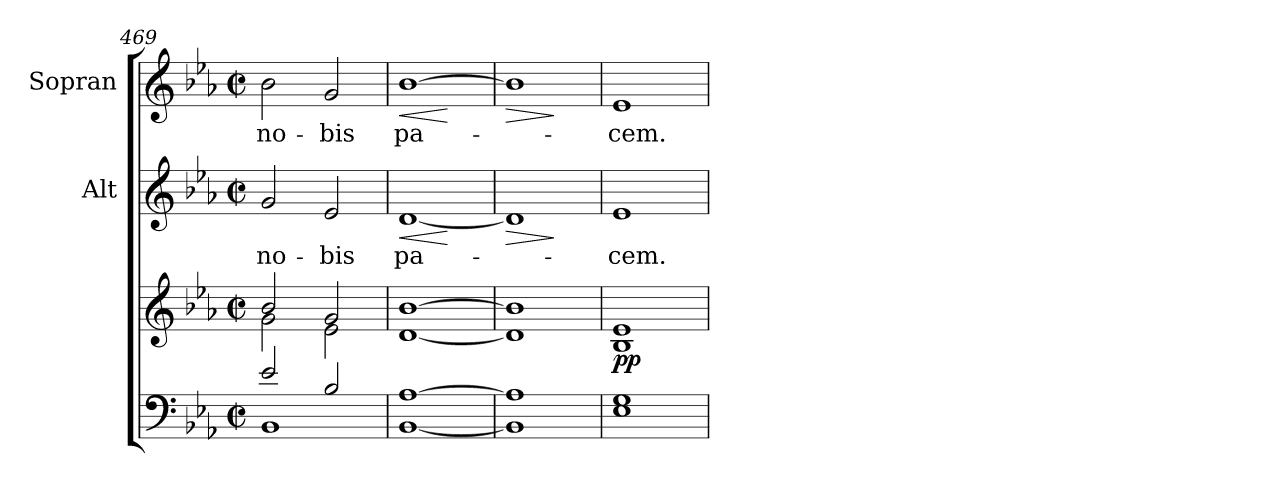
**kern	**kern	**dynam	**kern	**text	**dynam	**kern	**text	**dynam
*part3	*part3	*part3	*part2	*part2	*part2	*part1	*part1	*part1
*staff4	*staff3	*staff3/4	*staff2	*staff2	*staff2	*staff1	*staff1	*staff1
*	*	*	*I"Alt	*	*	*I"Sopran	*	*
*	*	*	*I'A.	*	*	*I'S.	*	*
*clefF4	*clefG2	*	*clefG2	*	*	*clefG2	*	*
*k[b-e-a-]	*k[b-e-a-]	*	*k[b-e-a-]	*	*	*k[b-e-a-]	*	*
*E-:	*E-:	*	*E-:	*	*	*E-:	*	*
*M2/2	*M2/2	*	*M2/2	*	*	*M2/2	*	*
*met(c|)	*met(c|)	*	*met(c|)	*	*	*met(c|)	*	*
=469	=469	=469	=469	=469	=469	=469	=469	=469
*^	*^	*	*	*	*	*	*	*
!	!	!	!	!	!	!LO:LY:b	!	!	!LO:LY:b	!
2e-/	1BB-	2b-/	2g\	.	2g/	no-	.	2b-\	no-	.
!	!	!	!	!	!	!LO:LY:b	!	!	!LO:LY:b	!
2B-/	.	2g/	2e-\	.	2e-/	-bis	.	2g/	-bis	.
=470	=470	=470	=470	=470	=470	=470	=470	=470	=470	=470
!	!	!	!	!	!	!LO:LY:b	!LO:HP:b	!	!LO:LY:b	!LO:HP:b
[>1A-	[<1BB-	[>1b-	[<1d	.	[1d	pa-	<	[1b-	pa-	<
*v	*v	*	*	*	*	*	*	*	*	*
*	*v	*v	*	*	*	*	*	*	*
.	.	.	.	.	[	.	.	[
=471	=471	=471	=471	=471	=471	=471	=471	=471
*^	*^	*	*	*	*	*	*	*
!	!	!	!	!	!	!	!LO:HP:b	!	!	!LO:HP:b
1A-]	1BB-]	1b-]	1d]	.	1d]	.	>	1b-]	.	>
*v	*v	*	*	*	*	*	*	*	*	*
*	*v	*v	*	*	*	*	*	*	*
.	.	.	.	.	]	.	.	]
=472	=472	=472	=472	=472	=472	=472	=472	=472
*^	*^	*	*	*	*	*	*	*
!	!	!	!	!LO:DY:b	!	!LO:LY:b	!	!	!LO:LY:b	!
1G	1E-	1e-	1B-	pp	1e-	-cem.	.	1e-	-cem.	.
*v	*v	*	*	*	*	*	*	*	*	*
*	*v	*v	*	*	*	*	*	*	*
=	=	=	=	=	=	=	=	=
*-	*-	*-	*-	*-	*-	*-	*-	*-
